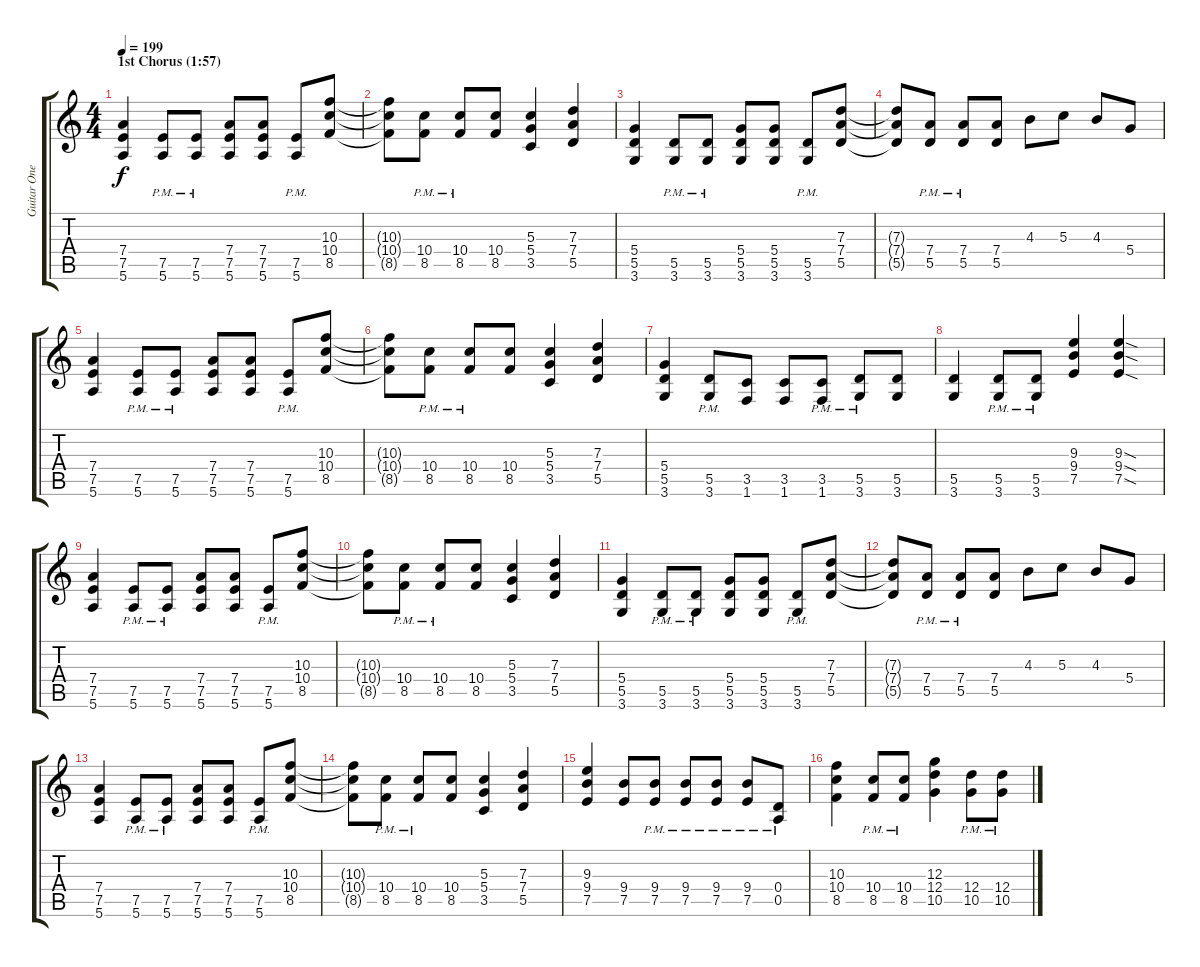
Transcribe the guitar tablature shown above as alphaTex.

\track ("Guitar One" "Guitar One") {instrument distortionguitar}
\staff {score tabs}
\tuning (E4 B3 G3 D3 A2 E2) {hide}
\ts (4 4)
\section ("" "1st Chorus (1:57)")
\tempo 199
\clef g2
\ks c
(7.4 7.5 5.6).4{dy f} (7.5{pm} 5.6{pm}).8 (7.5{pm} 5.6{pm}).8 (7.4 7.5 5.6).8 (7.4 7.5 5.6).8 (7.5{pm} 5.6{pm}).8 (10.3 10.4 8.5).8 |
(10.3{t} 10.4{t} 8.5{t}).8 (10.4{pm} 8.5{pm}).8 (10.4{pm} 8.5{pm}).8 (10.4 8.5).8 (5.3 5.4 3.5).4 (7.3 7.4 5.5).4 |
(5.4 5.5 3.6).4 (5.5{pm} 3.6{pm}).8 (5.5{pm} 3.6{pm}).8 (5.4 5.5 3.6).8 (5.4 5.5 3.6).8 (5.5{pm} 3.6{pm}).8 (7.3 7.4 5.5).8 |
(7.3{t} 7.4{t} 5.5{t}).8 (7.4{pm} 5.5{pm}).8 (7.4{pm} 5.5{pm}).8 (7.4 5.5).8 4.3.8 5.3.8 4.3.8 5.4.8 |
(7.4 7.5 5.6).4 (7.5{pm} 5.6{pm}).8 (7.5{pm} 5.6{pm}).8 (7.4 7.5 5.6).8 (7.4 7.5 5.6).8 (7.5{pm} 5.6{pm}).8 (10.3 10.4 8.5).8 |
(10.3{t} 10.4{t} 8.5{t}).8 (10.4{pm} 8.5{pm}).8 (10.4{pm} 8.5{pm}).8 (10.4 8.5).8 (5.3 5.4 3.5).4 (7.3 7.4 5.5).4 |
(5.4 5.5 3.6).4 (5.5{pm} 3.6{pm}).8 (3.5 1.6).8 (3.5 1.6).8 (3.5{pm} 1.6{pm}).8 (5.5{pm} 3.6{pm}).8 (5.5 3.6).8 |
(5.5 3.6).4 (5.5{pm} 3.6{pm}).8 (5.5{pm} 3.6{pm}).8 (9.3 9.4 7.5).4 (9.3{sod} 9.4{sod} 7.5{sod}).4 |
(7.4 7.5 5.6).4 (7.5{pm} 5.6{pm}).8 (7.5{pm} 5.6{pm}).8 (7.4 7.5 5.6).8 (7.4 7.5 5.6).8 (7.5{pm} 5.6{pm}).8 (10.3 10.4 8.5).8 |
(10.3{t} 10.4{t} 8.5{t}).8 (10.4{pm} 8.5{pm}).8 (10.4{pm} 8.5{pm}).8 (10.4 8.5).8 (5.3 5.4 3.5).4 (7.3 7.4 5.5).4 |
(5.4 5.5 3.6).4 (5.5{pm} 3.6{pm}).8 (5.5{pm} 3.6{pm}).8 (5.4 5.5 3.6).8 (5.4 5.5 3.6).8 (5.5{pm} 3.6{pm}).8 (7.3 7.4 5.5).8 |
(7.3{t} 7.4{t} 5.5{t}).8 (7.4{pm} 5.5{pm}).8 (7.4{pm} 5.5{pm}).8 (7.4 5.5).8 4.3.8 5.3.8 4.3.8 5.4.8 |
(7.4 7.5 5.6).4 (7.5{pm} 5.6{pm}).8 (7.5{pm} 5.6{pm}).8 (7.4 7.5 5.6).8 (7.4 7.5 5.6).8 (7.5{pm} 5.6{pm}).8 (10.3 10.4 8.5).8 |
(10.3{t} 10.4{t} 8.5{t}).8 (10.4{pm} 8.5{pm}).8 (10.4{pm} 8.5{pm}).8 (10.4 8.5).8 (5.3 5.4 3.5).4 (7.3 7.4 5.5).4 |
(9.3 9.4 7.5).4 (9.4 7.5).8 (9.4{pm} 7.5{pm}).8 (9.4{pm} 7.5{pm}).8 (9.4{pm} 7.5{pm}).8 (9.4{pm} 7.5{pm}).8 (0.4{pm} 0.5{pm}).8 |
(10.3 10.4 8.5).4 (10.4{pm} 8.5{pm}).8 (10.4{pm} 8.5{pm}).8 (12.3 12.4 10.5).4 (12.4{pm} 10.5{pm}).8 (12.4{pm} 10.5{pm}).8
